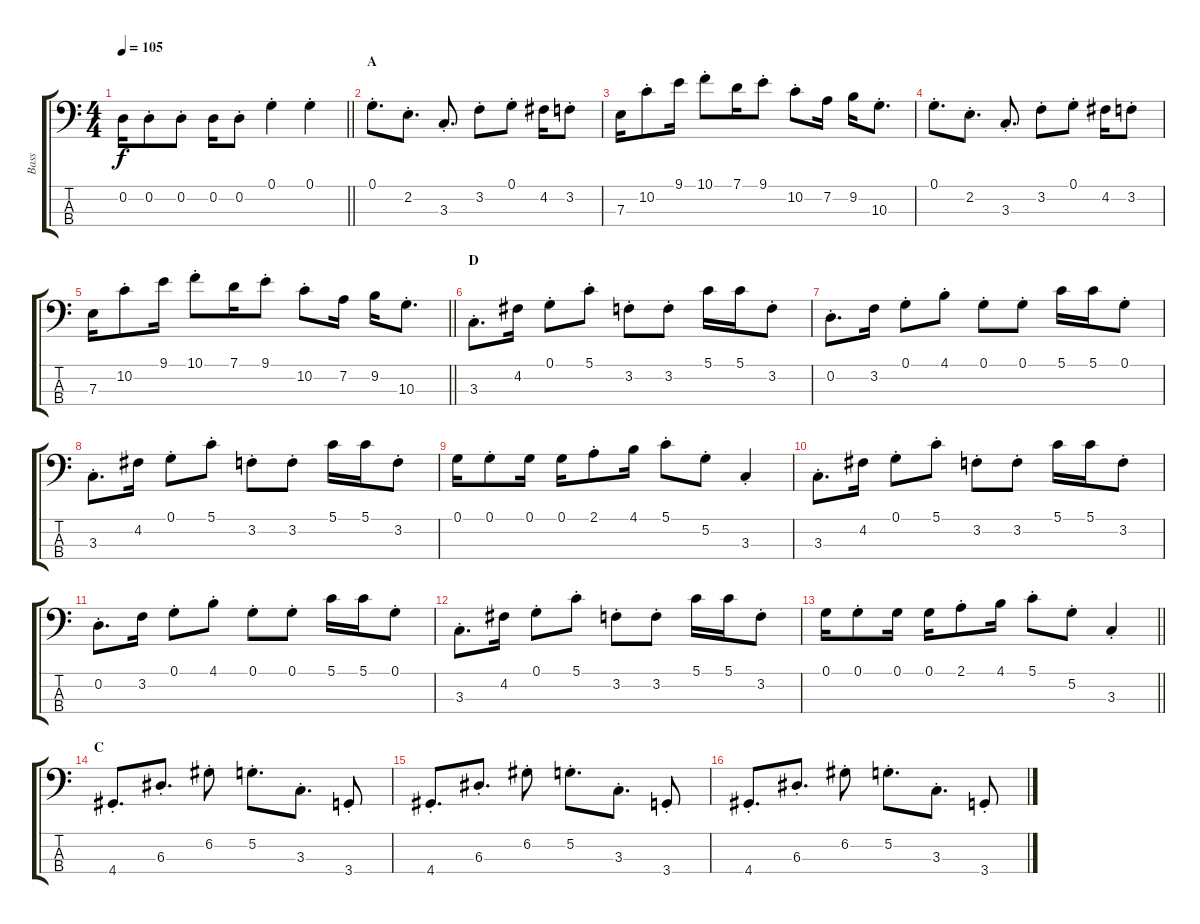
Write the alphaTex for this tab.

\track ("Bass" "Bass") {instrument electricbassfinger}
\staff {score tabs}
\tuning (G2 D2 A1 E1) {hide}
\ts (4 4)
\tempo 105
\clef f4
\barLineRight lightlight
\ks c
0.2.16{dy f} 0.2{st}.8 0.2{st}.8 0.2.16 0.2{st}.8 0.1{st}.4 0.1{st}.4 |
\section ("" "A")
0.1{st}.8{d} 2.2{st}.8{d} 3.3{st}.8{d} 3.2{st}.8 0.1{st}.8 4.2.16 3.2{st}.8 |
7.3.16 10.2{st}.8 9.1.16 10.1{st}.8 7.1.16 9.1{st}.8 10.2{st}.8 7.2.16 9.2.16 10.3{st}.8{d} |
0.1{st}.8{d} 2.2{st}.8{d} 3.3{st}.8{d} 3.2{st}.8 0.1{st}.8 4.2.16 3.2{st}.8 |
\barLineRight lightlight
7.3.16 10.2{st}.8 9.1.16 10.1{st}.8 7.1.16 9.1{st}.8 10.2{st}.8 7.2.16 9.2.16 10.3{st}.8{d} |
\section ("" "D")
3.3{st}.8{d} 4.2.16 0.1{st}.8 5.1{st}.8 3.2{st}.8 3.2{st}.8 5.1.16 5.1.16 3.2{st}.8 |
0.2{st}.8{d} 3.2.16 0.1{st}.8 4.1{st}.8 0.1{st}.8 0.1{st}.8 5.1.16 5.1.16 0.1{st}.8 |
3.3{st}.8{d} 4.2.16 0.1{st}.8 5.1{st}.8 3.2{st}.8 3.2{st}.8 5.1.16 5.1.16 3.2{st}.8 |
0.1.16 0.1{st}.8 0.1.16 0.1.16 2.1{st}.8 4.1.16 5.1{st}.8 5.2{st}.8 3.3{st}.4 |
3.3{st}.8{d} 4.2.16 0.1{st}.8 5.1{st}.8 3.2{st}.8 3.2{st}.8 5.1.16 5.1.16 3.2{st}.8 |
0.2{st}.8{d} 3.2.16 0.1{st}.8 4.1{st}.8 0.1{st}.8 0.1{st}.8 5.1.16 5.1.16 0.1{st}.8 |
3.3{st}.8{d} 4.2.16 0.1{st}.8 5.1{st}.8 3.2{st}.8 3.2{st}.8 5.1.16 5.1.16 3.2{st}.8 |
\barLineRight lightlight
0.1.16 0.1{st}.8 0.1.16 0.1.16 2.1{st}.8 4.1.16 5.1{st}.8 5.2{st}.8 3.3{st}.4 |
\section ("" "C")
4.4{st}.8{d} 6.3{st}.8{d} 6.2{st}.8 5.2{st}.8{d} 3.3{st}.8{d} 3.4{st}.8 |
4.4{st}.8{d} 6.3{st}.8{d} 6.2{st}.8 5.2{st}.8{d} 3.3{st}.8{d} 3.4{st}.8 |
4.4{st}.8{d} 6.3{st}.8{d} 6.2{st}.8 5.2{st}.8{d} 3.3{st}.8{d} 3.4{st}.8
